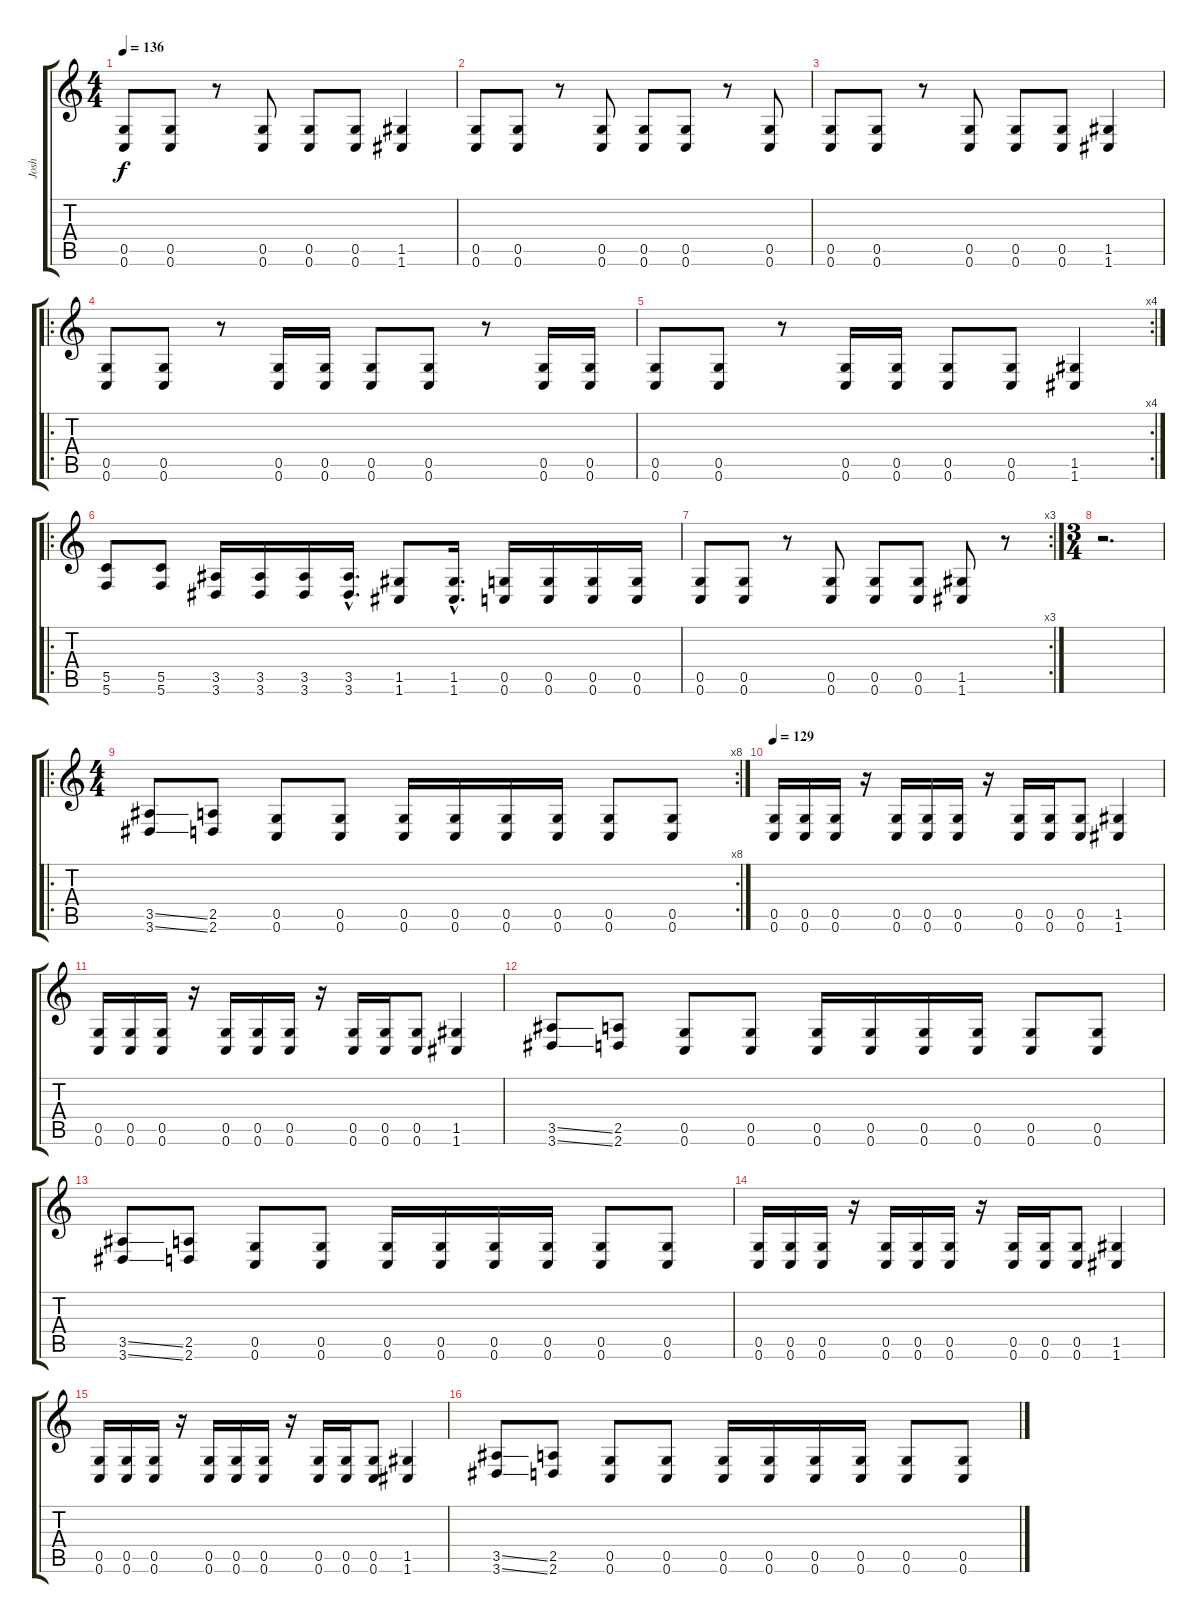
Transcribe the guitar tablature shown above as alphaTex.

\track ("Josh" "Josh") {instrument distortionguitar}
\staff {score tabs}
\tuning (D4 A3 F3 C3 G2 C2) {hide}
\ts (4 4)
\tempo 136
\clef g2
\ks c
(0.5 0.6).8{dy f} (0.5 0.6).8 r.8 (0.5 0.6).8 (0.5 0.6).8 (0.5 0.6).8 (1.5 1.6).4 |
(0.5 0.6).8 (0.5 0.6).8 r.8 (0.5 0.6).8 (0.5 0.6).8 (0.5 0.6).8 r.8 (0.5 0.6).8 |
(0.5 0.6).8 (0.5 0.6).8 r.8 (0.5 0.6).8 (0.5 0.6).8 (0.5 0.6).8 (1.5 1.6).4 |
\ro
(0.5 0.6).8 (0.5 0.6).8 r.8 (0.5 0.6).16 (0.5 0.6).16 (0.5 0.6).8 (0.5 0.6).8 r.8 (0.5 0.6).16 (0.5 0.6).16 |
\rc 4
(0.5 0.6).8 (0.5 0.6).8 r.8 (0.5 0.6).16 (0.5 0.6).16 (0.5 0.6).8 (0.5 0.6).8 (1.5 1.6).4 |
\ro
(5.5 5.6).8 (5.5 5.6).8 (3.5 3.6).16 (3.5 3.6).16 (3.5 3.6).16 (3.5{hac} 3.6{hac}).16{d} (1.5 1.6).8 (1.5{hac} 1.6{hac}).16{d} (0.5 0.6).16 (0.5 0.6).16 (0.5 0.6).16 (0.5 0.6).16 |
\rc 3
(0.5 0.6).8 (0.5 0.6).8 r.8 (0.5 0.6).8 (0.5 0.6).8 (0.5 0.6).8 (1.5 1.6).8 r.8 |
\ts (3 4)
r.2{d} |
\ro
\rc 8
\ts (4 4)
(3.5{ss} 3.6{ss}).8 (2.5 2.6).8 (0.5 0.6).8 (0.5 0.6).8 (0.5 0.6).16 (0.5 0.6).16 (0.5 0.6).16 (0.5 0.6).16 (0.5 0.6).8 (0.5 0.6).8 |
\tempo 129
(0.5 0.6).16 (0.5 0.6).16 (0.5 0.6).16 r.16 (0.5 0.6).16 (0.5 0.6).16 (0.5 0.6).16 r.16 (0.5 0.6).16 (0.5 0.6).16 (0.5 0.6).8 (1.5 1.6).4 |
(0.5 0.6).16 (0.5 0.6).16 (0.5 0.6).16 r.16 (0.5 0.6).16 (0.5 0.6).16 (0.5 0.6).16 r.16 (0.5 0.6).16 (0.5 0.6).16 (0.5 0.6).8 (1.5 1.6).4 |
(3.5{ss} 3.6{ss}).8 (2.5 2.6).8 (0.5 0.6).8 (0.5 0.6).8 (0.5 0.6).16 (0.5 0.6).16 (0.5 0.6).16 (0.5 0.6).16 (0.5 0.6).8 (0.5 0.6).8 |
(3.5{ss} 3.6{ss}).8 (2.5 2.6).8 (0.5 0.6).8 (0.5 0.6).8 (0.5 0.6).16 (0.5 0.6).16 (0.5 0.6).16 (0.5 0.6).16 (0.5 0.6).8 (0.5 0.6).8 |
(0.5 0.6).16 (0.5 0.6).16 (0.5 0.6).16 r.16 (0.5 0.6).16 (0.5 0.6).16 (0.5 0.6).16 r.16 (0.5 0.6).16 (0.5 0.6).16 (0.5 0.6).8 (1.5 1.6).4 |
(0.5 0.6).16 (0.5 0.6).16 (0.5 0.6).16 r.16 (0.5 0.6).16 (0.5 0.6).16 (0.5 0.6).16 r.16 (0.5 0.6).16 (0.5 0.6).16 (0.5 0.6).8 (1.5 1.6).4 |
(3.5{ss} 3.6{ss}).8 (2.5 2.6).8 (0.5 0.6).8 (0.5 0.6).8 (0.5 0.6).16 (0.5 0.6).16 (0.5 0.6).16 (0.5 0.6).16 (0.5 0.6).8 (0.5 0.6).8
